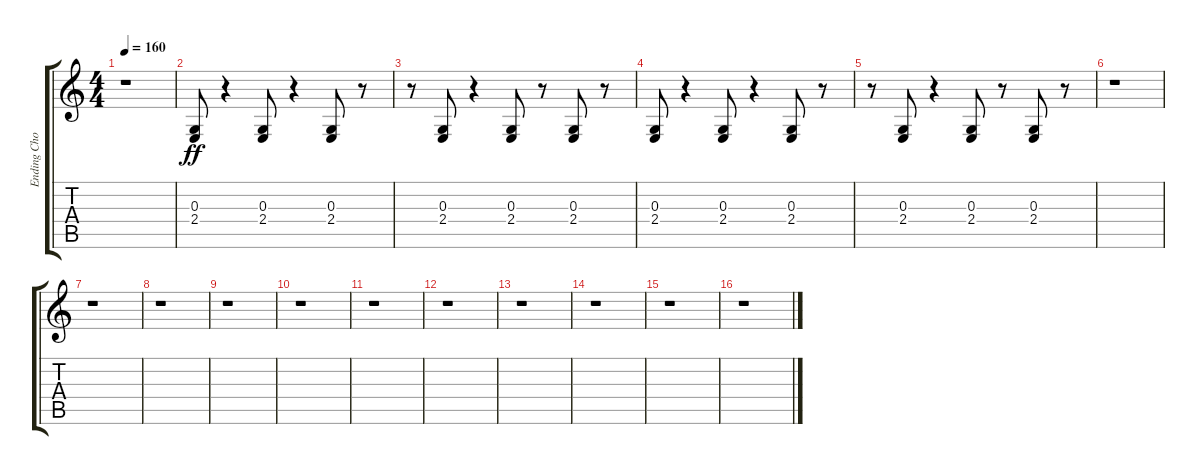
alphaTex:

\track ("Ending Chorus" "Ending Cho") {instrument voiceoohs}
\staff {score tabs}
\tuning (E4 B3 G3 D3 A2 E2) {hide}
\ts (4 4)
\tempo 160
\clef g2
\ks c
r.1{dy ff} |
(0.3 2.4).8 r.4 (0.3 2.4).8 r.4 (0.3 2.4).8 r.8 |
r.8 (0.3 2.4).8 r.4 (0.3 2.4).8 r.8 (0.3 2.4).8 r.8 |
(0.3 2.4).8 r.4 (0.3 2.4).8 r.4 (0.3 2.4).8 r.8 |
r.8 (0.3 2.4).8 r.4 (0.3 2.4).8 r.8 (0.3 2.4).8 r.8 |
r.1 |
r.1 |
r.1 |
r.1 |
r.1 |
r.1 |
r.1 |
r.1 |
r.1 |
r.1 |
r.1
